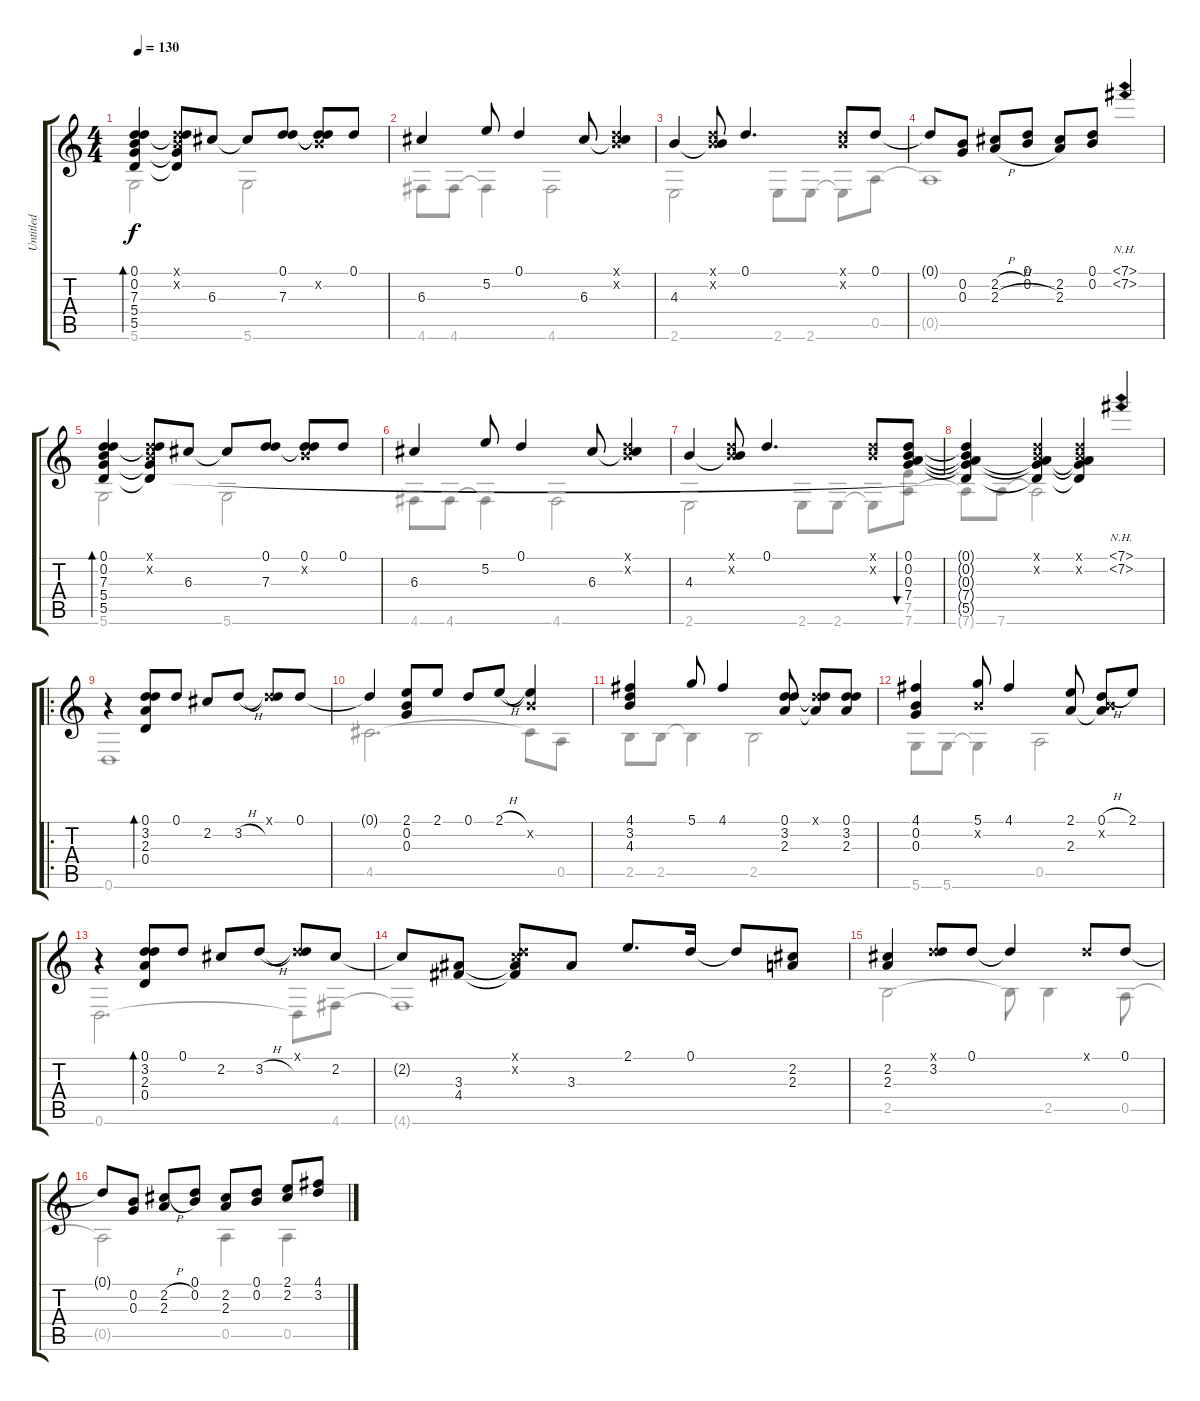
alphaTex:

\track ("Untitled" "Untitled") {instrument acousticguitarnylon}
\staff {score tabs}
\tuning (D4 B3 G3 D3 A2 D2) {hide}
\voice
\ts (4 4)
\tempo 130
\clef g2
\ks c
(0.1 0.2 7.3 5.4 5.5).4{bd 30 dy f instrument acousticguitarnylon} (0.1{x} 0.2{x} 7.3{t} 5.4{t} 5.5{t}).8 6.3.8 6.3{t}.8 (0.1 7.3).8 (0.1{t} 0.2{x} 7.3{t}).8 0.1.8 |
6.3.4 5.2.8 0.1.4 6.3.8 (0.1{x} 0.2{x} 6.3{t}).4 |
4.3.4 (0.1{x} 0.2{x} 4.3{t}).8 0.1.4{d} (0.1{x} 0.2{x}).8 0.1.8 |
0.1{t}.8 (0.2 0.3).8 (2.2{h} 2.3{h}).8 (0.1 0.2).8 (2.2 2.3).8 (0.1 0.2).8 (7.1{nh} 7.2{nh}).4 |
(0.1 0.2 7.3 5.4 5.5).4{bd 30} (0.1{x} 0.2{x} 7.3{t} 5.4{t} 5.5{t}).8 6.3.8 6.3{t}.8 (0.1 7.3).8 (0.1 0.2{x} 7.3{t}).8 0.1.8 |
6.3.4 5.2.8 0.1.4 6.3.8 (0.1{x} 0.2{x} 6.3{t}).4 |
4.3.4 (0.1{x} 0.2{x} 4.3{t}).8 0.1.4{d} (0.1{x} 0.2{x}).8 (0.1 0.2 0.3 7.4).8{bu 30} |
(0.1{t} 0.2{t} 0.3{t} 7.4{t} 5.5{t}).4 (0.1{x} 0.2{x} 0.3{t} 7.4{t} 5.5{t}).4 (0.1{x} 0.2{x} 0.3{t} 7.4{t} 5.5{t}).4 (7.1{nh} 7.2{nh}).4 |
\ro
r.4 (0.1 3.2 2.3 0.4).8{bd 30} 0.1.8 2.2.8 3.2{h}.8 (0.1{x} 3.2{t}).8 0.1.8 |
0.1{t}.4 (2.1 0.2 0.3).8 2.1.8 0.1.8 2.1{h}.8 (2.1{t} 0.2{x}).4 |
(4.1 3.2 4.3).4 5.1.8 4.1.4 (0.1 3.2 2.3).8 (0.1{x} 3.2{t} 2.3{t}).8 (0.1 3.2 2.3).8 |
(4.1 0.2 0.3).4 (5.1 0.2{x}).8 4.1.4 (2.1 2.3).8 (0.1{h} 0.2{x} 2.3{t}).8 2.1.8 |
r.4 (0.1 3.2 2.3 0.4).8{bd 30} 0.1.8 2.2.8 3.2{h}.8 (0.1{x} 3.2{t}).8 2.2.8 |
2.2{t}.8 (3.3 4.4).8 (0.1{x} 1.2{x} 3.3{t} 4.4{t}).8 3.3.8 2.1.8{d} 0.1.16 0.1{t}.8 (2.2 2.3).8 |
(2.2 2.3).4 (0.1{x} 3.2).8 0.1.8 0.1{t}.4 0.1{x}.8 0.1.8 |
0.1{t}.8 (0.2 0.3).8 (2.2{h} 2.3).8 (0.1 0.2).8 (2.2 2.3).8 (0.1 0.2).8 (2.1 2.2).8 (4.1 3.2).8
\voice
\clef g2
\ottava regular
\simile none
\ks c
5.6.2{dy f} 5.6.2 |
4.6.8 4.6.8 4.6{t}.4 4.6.2 |
2.6.2 2.6.8 2.6.8 2.6{t}.8 0.5.8 |
0.5{t}.1 |
5.6.2 5.6.2 |
4.6.8 4.6.8 4.6{t}.4 4.6.2 |
2.6.2 2.6.8 2.6.8 2.6{t}.8 (7.5 7.6).8 |
7.6{t}.8 7.6.8 7.6{t}.2 |
0.6.1 |
4.5.2{d} 4.5{t}.8 0.5.8 |
2.5.8 2.5.8 2.5{t}.4 2.5.2 |
5.6.8 5.6.8 5.6{t}.4 0.5.2 |
0.6.2{d} 0.6{t}.8 4.6.8 |
4.6{t}.1 |
2.5.2 2.5{t}.8 2.5.4 0.5.8 |
0.5{t}.2 0.5.4 0.5.4
